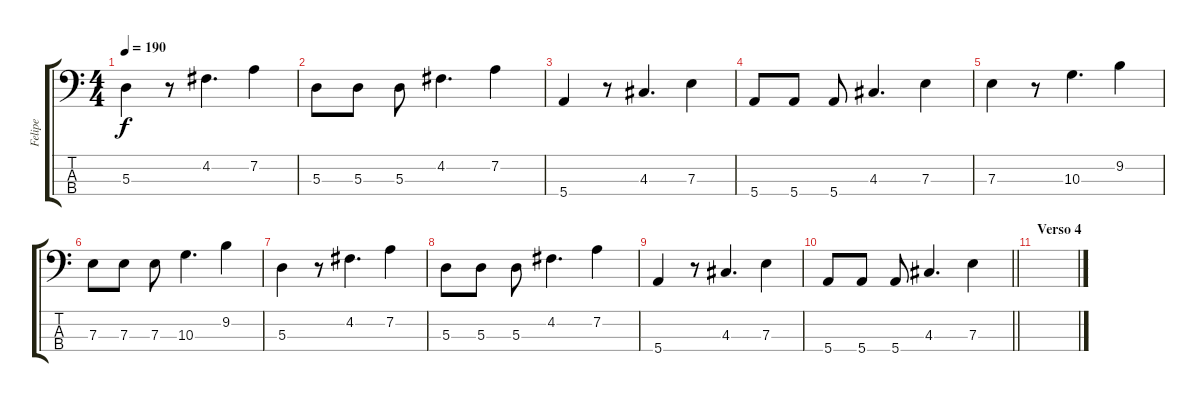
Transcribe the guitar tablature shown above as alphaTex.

\track ("Felipe" "Felipe") {instrument electricbassfinger}
\staff {score tabs}
\tuning (G2 D2 A1 E1) {hide}
\ts (4 4)
\tempo 190
\clef f4
\ks c
5.3.4{dy f} r.8 4.2.4{d} 7.2.4 |
5.3.8 5.3.8 5.3.8 4.2.4{d} 7.2.4 |
5.4.4 r.8 4.3.4{d} 7.3.4 |
5.4.8 5.4.8 5.4.8 4.3.4{d} 7.3.4 |
7.3.4 r.8 10.3.4{d} 9.2.4 |
7.3.8 7.3.8 7.3.8 10.3.4{d} 9.2.4 |
5.3.4 r.8 4.2.4{d} 7.2.4 |
5.3.8 5.3.8 5.3.8 4.2.4{d} 7.2.4 |
5.4.4 r.8 4.3.4{d} 7.3.4 |
\barLineRight lightlight
5.4.8 5.4.8 5.4.8 4.3.4{d} 7.3.4 |
\section ("" "Verso 4")
